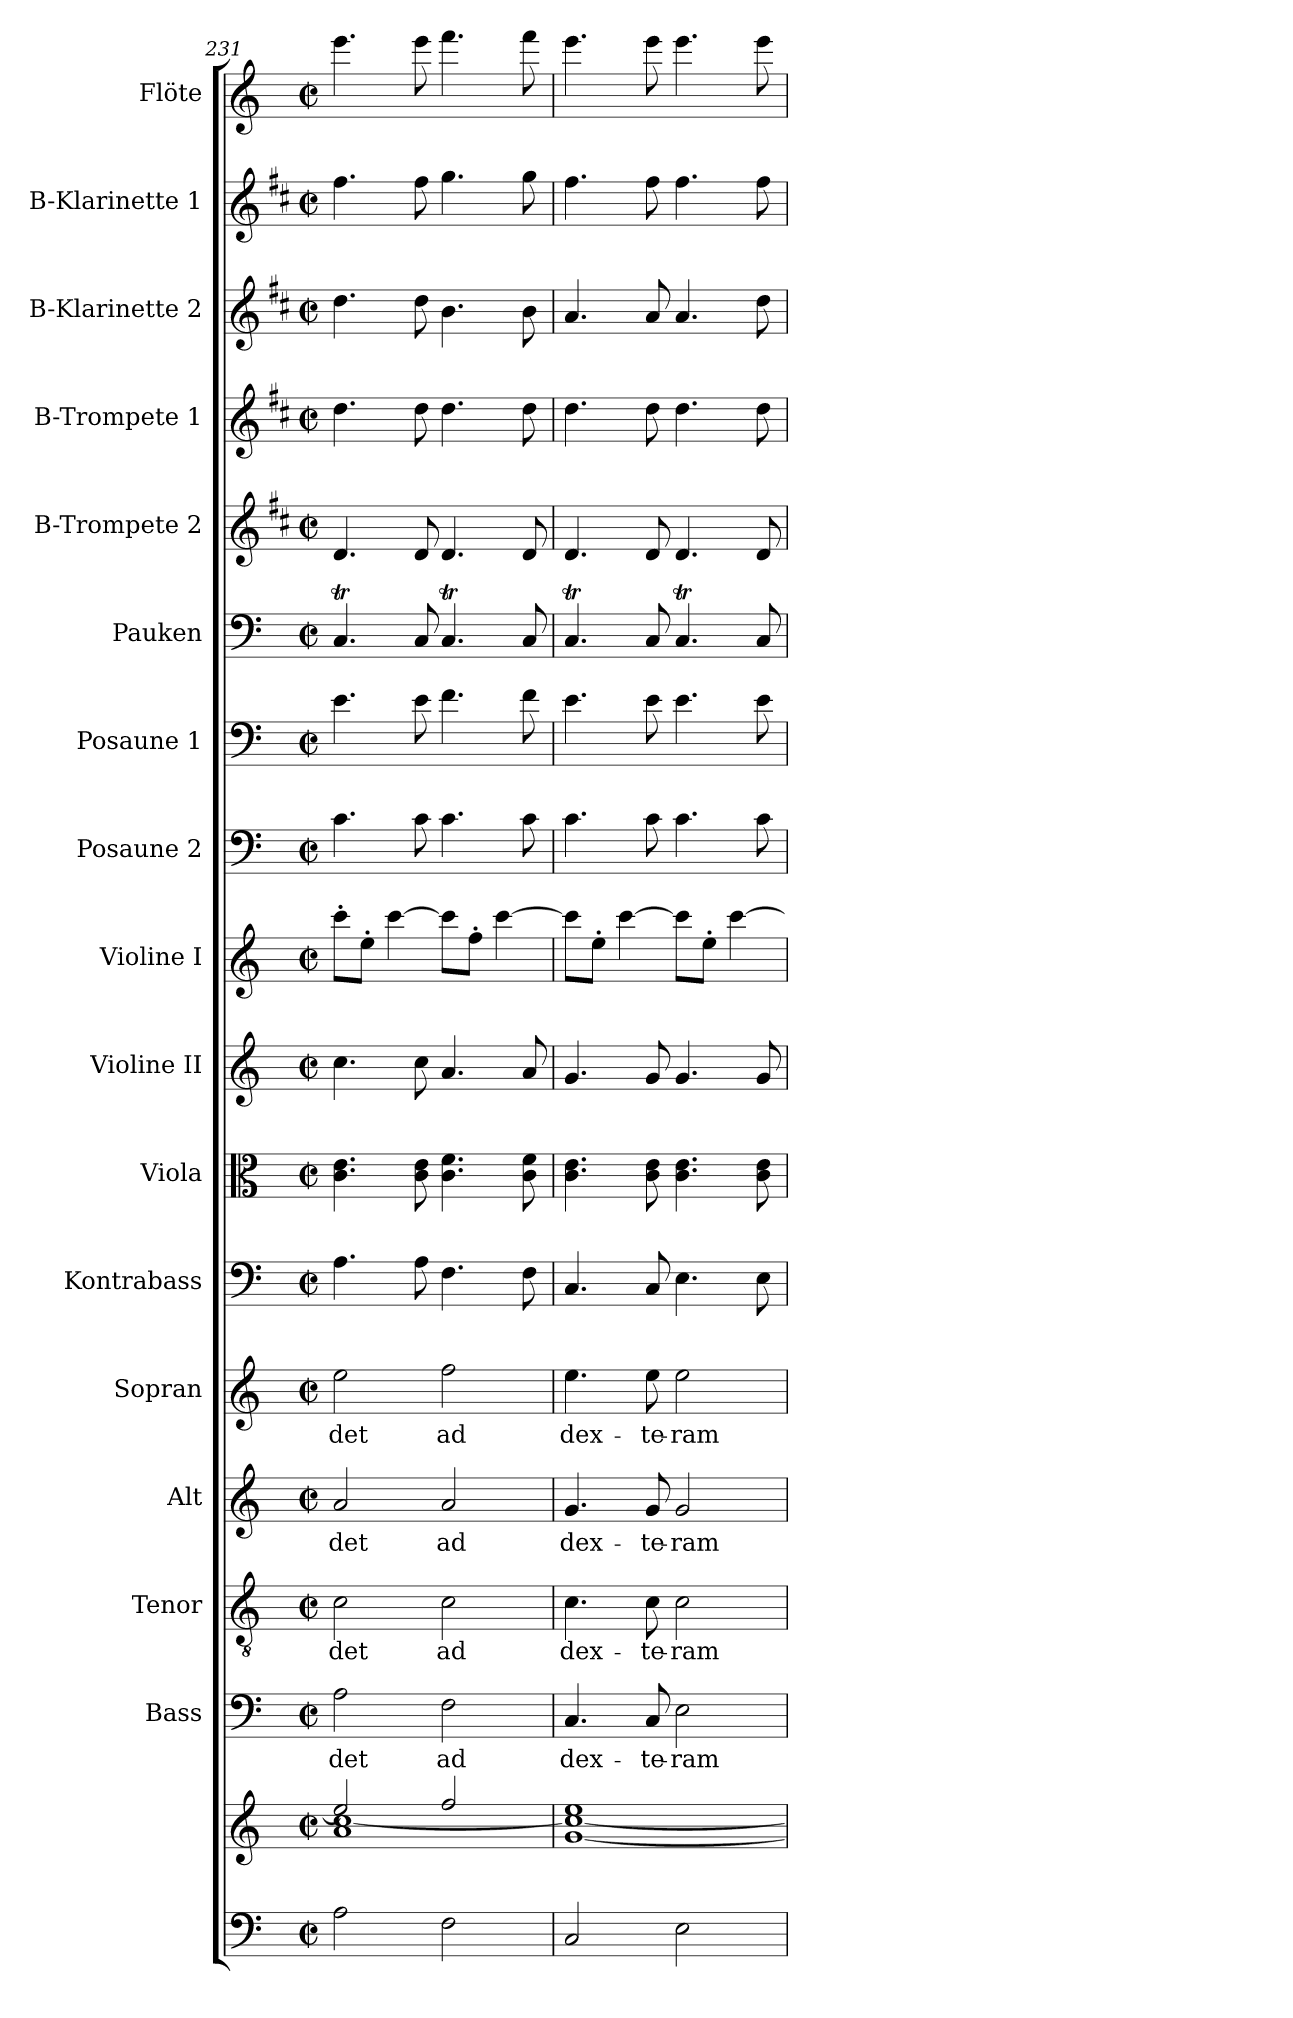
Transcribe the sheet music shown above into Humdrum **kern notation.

**kern	**kern	**kern	**text	**kern	**text	**kern	**text	**kern	**text	**kern	**kern	**kern	**kern	**kern	**kern	**kern	**kern	**kern	**kern	**kern	**kern
*part17	*part17	*part16	*part16	*part15	*part15	*part14	*part14	*part13	*part13	*part12	*part11	*part10	*part9	*part8	*part7	*part6	*part5	*part4	*part3	*part2	*part1
*staff18	*staff17	*staff16	*staff16	*staff15	*staff15	*staff14	*staff14	*staff13	*staff13	*staff12	*staff11	*staff10	*staff9	*staff8	*staff7	*staff6	*staff5	*staff4	*staff3	*staff2	*staff1
*	*	*I"Bass	*	*I"Tenor	*	*I"Alt	*	*I"Sopran	*	*I"Kontrabass	*I"Viola	*I"Violine II	*I"Violine I	*I"Posaune 2	*I"Posaune 1	*I"Pauken	*I"B-Trompete 2	*I"B-Trompete 1	*I"B-Klarinette 2	*I"B-Klarinette 1	*I"Flöte
*	*	*I'B.	*	*I'T.	*	*I'A.	*	*I'S.	*	*I'Kb.	*I'Vla.	*I'Vl. II	*I'Vl. I	*I'Pos. 2	*I'Pos. 1	*I'Pk.	*I'B Trp. 2	*I'B Trp. 1	*I'B Kl. 2	*I'B Kl. 1	*I'Fl.
*clefF4	*clefG2	*clefF4	*	*clefGv2	*	*clefG2	*	*clefG2	*	*clefF4	*clefC3	*clefG2	*clefG2	*clefF4	*clefF4	*clefF4	*clefG2	*clefG2	*clefG2	*clefG2	*clefG2
*	*	*	*	*	*	*	*	*	*	*ITrd7c12	*	*	*	*	*	*	*ITrd1c2	*ITrd1c2	*ITrd1c2	*ITrd1c2	*
*k[]	*k[]	*k[]	*	*k[]	*	*k[]	*	*k[]	*	*k[]	*k[]	*k[]	*k[]	*k[]	*k[]	*k[]	*k[]	*k[]	*k[]	*k[]	*k[]
*C:	*C:	*C:	*	*C:	*	*C:	*	*C:	*	*C:	*C:	*C:	*C:	*C:	*C:	*C:	*C:	*C:	*C:	*C:	*C:
*M2/2	*M2/2	*M2/2	*	*M2/2	*	*M2/2	*	*M2/2	*	*M2/2	*M2/2	*M2/2	*M2/2	*M2/2	*M2/2	*M2/2	*M2/2	*M2/2	*M2/2	*M2/2	*M2/2
*met(c|)	*met(c|)	*met(c|)	*	*met(c|)	*	*met(c|)	*	*met(c|)	*	*met(c|)	*met(c|)	*met(c|)	*met(c|)	*met(c|)	*met(c|)	*met(c|)	*met(c|)	*met(c|)	*met(c|)	*met(c|)	*met(c|)
=231	=231	=231	=231	=231	=231	=231	=231	=231	=231	=231	=231	=231	=231	=231	=231	=231	=231	=231	=231	=231	=231
*	*^	*	*	*	*	*	*	*	*	*	*	*	*	*	*	*	*	*	*	*	*
!	!	!	!	!LO:LY:b	!	!LO:LY:b	!	!LO:LY:b	!	!LO:LY:b	!	!	!	!	!	!	!	!	!	!	!	!
2A\	2ee/]	1a [<1cc	2A\	-det	2c\	-det	2a/	-det	2ee\	-det	4.AA\	4.c\ 4.e\	4.cc\	8ccc'>\L	4.c\	4.e\	4.CT/	4.c/	4.cc\	4.cc\	4.ee\	4.eee\
.	.	.	.	.	.	.	.	.	.	.	.	.	.	8ee'>\J	.	.	.	.	.	.	.	.
.	.	.	.	.	.	.	.	.	.	.	.	.	.	[4ccc\	.	.	.	.	.	.	.	.
.	.	.	.	.	.	.	.	.	.	.	8AA\	8c\ 8e\	8cc\	.	8c\	8e\	8C/	8c/	8cc\	8cc\	8ee\	8eee\
!	!	!	!	!LO:LY:b	!	!LO:LY:b	!	!LO:LY:b	!	!LO:LY:b	!	!	!	!	!	!	!	!	!	!	!	!
2F\	2ff/	.	2F\	ad	2c\	ad	2a/	ad	2ff\	ad	4.FF\	4.c\ 4.f\	4.a/	8ccc\L]	4.c\	4.f\	4.CT/	4.c/	4.cc\	4.a\	4.ff\	4.fff\
.	.	.	.	.	.	.	.	.	.	.	.	.	.	8ff'>\J	.	.	.	.	.	.	.	.
.	.	.	.	.	.	.	.	.	.	.	.	.	.	[4ccc\	.	.	.	.	.	.	.	.
.	.	.	.	.	.	.	.	.	.	.	8FF\	8c\ 8f\	8a/	.	8c\	8f\	8C/	8c/	8cc\	8a\	8ff\	8fff\
=232	=232	=232	=232	=232	=232	=232	=232	=232	=232	=232	=232	=232	=232	=232	=232	=232	=232	=232	=232	=232	=232	=232
!	!	!	!	!LO:LY:b	!	!LO:LY:b	!	!LO:LY:b	!	!LO:LY:b	!	!	!	!	!	!	!	!	!	!	!	!
2C/	1ee	[<1g 1cc_	4.C/	dex-	4.c\	dex-	4.g/	dex-	4.ee\	dex-	4.CC/	4.c\ 4.e\	4.g/	8ccc\L]	4.c\	4.e\	4.CT/	4.c/	4.cc\	4.g/	4.ee\	4.eee\
.	.	.	.	.	.	.	.	.	.	.	.	.	.	8ee'>\J	.	.	.	.	.	.	.	.
.	.	.	.	.	.	.	.	.	.	.	.	.	.	[4ccc\	.	.	.	.	.	.	.	.
!	!	!	!	!LO:LY:b	!	!LO:LY:b	!	!LO:LY:b	!	!LO:LY:b	!	!	!	!	!	!	!	!	!	!	!	!
.	.	.	8C/	-te-	8c\	-te-	8g/	-te-	8ee\	-te-	8CC/	8c\ 8e\	8g/	.	8c\	8e\	8C/	8c/	8cc\	8g/	8ee\	8eee\
!	!	!	!	!LO:LY:b	!	!LO:LY:b	!	!LO:LY:b	!	!LO:LY:b	!	!	!	!	!	!	!	!	!	!	!	!
2E\	.	.	2E\	-ram	2c\	-ram	2g/	-ram	2ee\	-ram	4.EE\	4.c\ 4.e\	4.g/	8ccc\L]	4.c\	4.e\	4.CT/	4.c/	4.cc\	4.g/	4.ee\	4.eee\
.	.	.	.	.	.	.	.	.	.	.	.	.	.	8ee'>\J	.	.	.	.	.	.	.	.
.	.	.	.	.	.	.	.	.	.	.	.	.	.	[4ccc\	.	.	.	.	.	.	.	.
.	.	.	.	.	.	.	.	.	.	.	8EE\	8c\ 8e\	8g/	.	8c\	8e\	8C/	8c/	8cc\	8cc\	8ee\	8eee\
*	*v	*v	*	*	*	*	*	*	*	*	*	*	*	*	*	*	*	*	*	*	*	*
=	=	=	=	=	=	=	=	=	=	=	=	=	=	=	=	=	=	=	=	=	=
*-	*-	*-	*-	*-	*-	*-	*-	*-	*-	*-	*-	*-	*-	*-	*-	*-	*-	*-	*-	*-	*-
